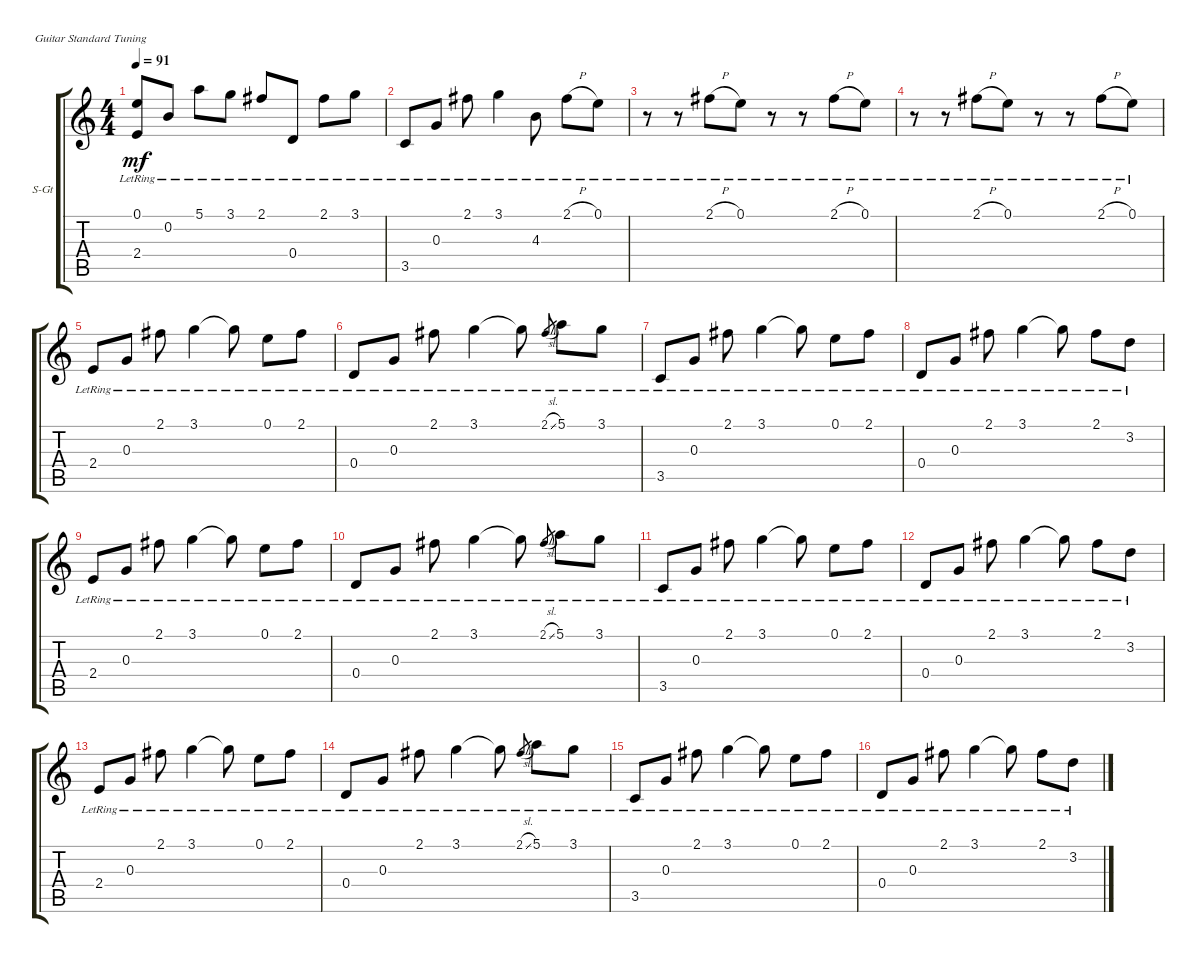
\defaultSystemsLayout 4
\bracketExtendMode groupsimilarinstruments
\firstSystemTrackNameOrientation horizontal
\otherSystemsTrackNameOrientation horizontal
\track ("Steel Guitar" "S-Gt") {instrument acousticguitarsteel}
\staff {score tabs}
\tuning (E4 B3 G3 D3 A2 E2)
\ts (4 4)
\tempo 91
\clef g2
\ks c
(2.4{lr} 0.1{lr}).8{dy mf} 0.2{lr}.8 5.1{lr}.8 3.1{lr}.8 2.1{lr}.8 0.4{lr}.8 2.1{lr}.8 3.1{lr}.8 |
3.5{lr}.8 0.3{lr}.8 2.1{lr}.8 3.1{lr}.4 4.3{lr}.8 2.1{h lr}.8 0.1{lr}.8 |
r.8 r.8 2.1{h lr}.8 0.1{lr}.8 r.8 r.8 2.1{h lr}.8 0.1{lr}.8 |
r.8 r.8 2.1{h lr}.8 0.1{lr}.8 r.8 r.8 2.1{h lr}.8 0.1{lr}.8 |
2.4{lr}.8 0.3{lr}.8 2.1{lr}.8 3.1{lr}.4 3.1{lr t}.8 0.1{lr}.8 2.1{lr}.8 |
0.4{lr}.8 0.3{lr}.8 2.1{lr}.8 3.1{lr}.4 3.1{lr t}.8 2.1{sl lr}.8{gr} 5.1{lr}.8 3.1{lr}.8 |
3.5{lr}.8 0.3{lr}.8 2.1{lr}.8 3.1{lr}.4 3.1{lr t}.8 0.1{lr}.8 2.1{lr}.8 |
0.4{lr}.8 0.3{lr}.8 2.1{lr}.8 3.1{lr}.4 3.1{lr t}.8 2.1{lr}.8 3.2{lr}.8 |
2.4{lr}.8 0.3{lr}.8 2.1{lr}.8 3.1{lr}.4 3.1{lr t}.8 0.1{lr}.8 2.1{lr}.8 |
0.4{lr}.8 0.3{lr}.8 2.1{lr}.8 3.1{lr}.4 3.1{lr t}.8 2.1{sl lr}.8{gr} 5.1{lr}.8 3.1{lr}.8 |
3.5{lr}.8 0.3{lr}.8 2.1{lr}.8 3.1{lr}.4 3.1{lr t}.8 0.1{lr}.8 2.1{lr}.8 |
0.4{lr}.8 0.3{lr}.8 2.1{lr}.8 3.1{lr}.4 3.1{lr t}.8 2.1{lr}.8 3.2{lr}.8 |
2.4{lr}.8 0.3{lr}.8 2.1{lr}.8 3.1{lr}.4 3.1{lr t}.8 0.1{lr}.8 2.1{lr}.8 |
0.4{lr}.8 0.3{lr}.8 2.1{lr}.8 3.1{lr}.4 3.1{lr t}.8 2.1{sl lr}.8{gr} 5.1{lr}.8 3.1{lr}.8 |
3.5{lr}.8 0.3{lr}.8 2.1{lr}.8 3.1{lr}.4 3.1{lr t}.8 0.1{lr}.8 2.1{lr}.8 |
0.4{lr}.8 0.3{lr}.8 2.1{lr}.8 3.1{lr}.4 3.1{lr t}.8 2.1{lr}.8 3.2{lr}.8
